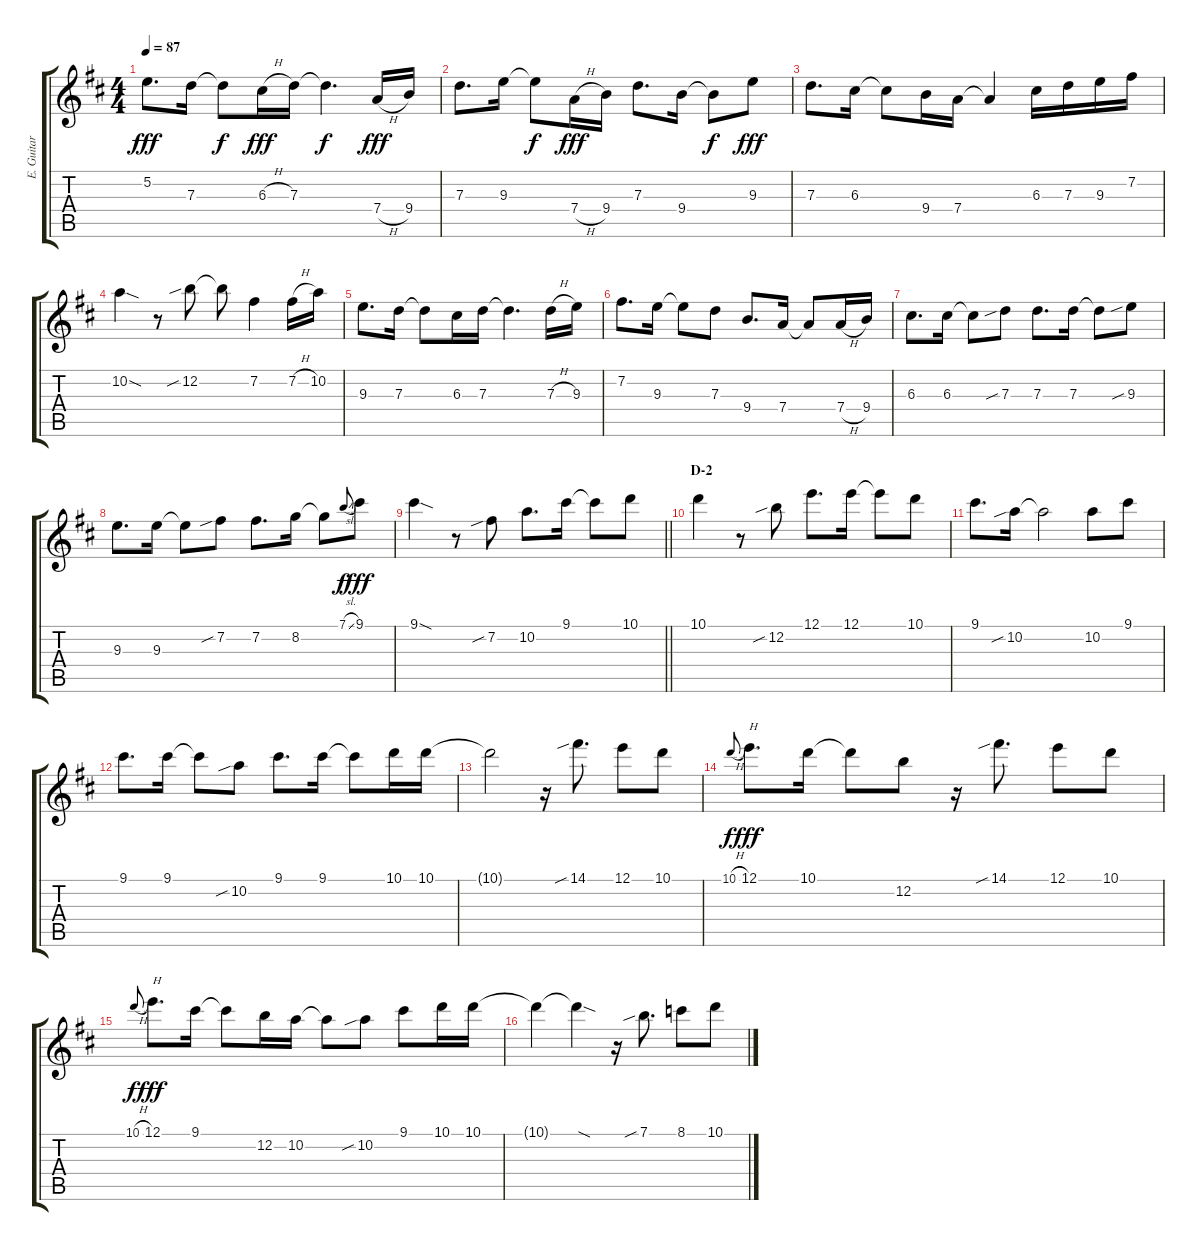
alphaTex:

\track ("E. Guitar" "E. Guitar") {instrument electricguitarclean}
\staff {score tabs}
\tuning (E4 B3 G3 D3 A2 E2) {hide}
\ts (4 4)
\tempo 87
\clef g2
\ks d
5.2.8{d dy fff} 7.3.16 7.3{t}.8{dy f} 6.3{h}.16{dy fff} 7.3.16 7.3{t}.4{d dy f} 7.4{h}.16{dy fff} 9.4.16 |
7.3.8{d} 9.3.16 9.3{t}.8{dy f} 7.4{h}.16{dy fff} 9.4.16 7.3.8{d} 9.4.16 9.4{t}.8{dy f} 9.3.8{dy fff} |
7.3.8{d} 6.3.16 6.3{t}.8 9.4.16 7.4.16 7.4{t}.4 6.3.16 7.3.16 9.3.16 7.2.16 |
10.2{sod}.4 r.8 12.2{sib}.8 12.2{t}.8 7.2.4 7.2{h}.16 10.2.16 |
9.3.8{d} 7.3.16 7.3{t}.8 6.3.16 7.3.16 7.3{t}.4{d} 7.3{h}.16 9.3.16 |
7.2.8{d} 9.3.16 9.3{t}.8 7.3.8 9.4.8{d} 7.4.16 7.4{t}.8 7.4{h}.16 9.4.16 |
6.3.8{d} 6.3.16 6.3{t}.8 7.3{sib}.8 7.3.8{d} 7.3.16 7.3{t}.8 9.3{sib}.8 |
9.3.8{d} 9.3.16 9.3{t}.8 7.2{sib}.8 7.2.8{d} 8.2.16 8.2{t}.8 7.1{sl}.8{gr onbeat dy f} 9.1.8{dy fff} |
\barLineRight lightlight
9.1{sod}.4 r.8 7.2{sib}.8 10.2.8{d} 9.1.16 9.1{t}.8 10.1.8 |
\section ("" "D-2")
10.1.4 r.8 12.2{sib}.8 12.1.8{d} 12.1.16 12.1{t}.8 10.1.8 |
9.1.8{d} 10.2{sib}.16 10.2{t}.2 10.2.8 9.1.8 |
9.1.8{d} 9.1.16 9.1{t}.8 10.2{sib}.8 9.1.8{d} 9.1.16 9.1{t}.8 10.1.16 10.1.16 |
10.1{t}.2 r.16 14.1{sib}.8{d} 12.1.8 10.1.8 |
10.1{h}.8{gr onbeat dy f} 12.1.8{d txt "H" dy fff} 10.1.16 10.1{t}.8 12.2.8 r.16 14.1{sib}.8{d} 12.1.8 10.1.8 |
10.1{h}.8{gr onbeat dy f} 12.1.8{d txt "H" dy fff} 9.1.16 9.1{t}.8 12.2.16 10.2.16 10.2{t}.8 10.2{sib}.8 9.1.8 10.1.16 10.1.16 |
10.1{t}.4 10.1{sod t}.4 r.16 7.1{sib}.8{d} 8.1.8 10.1.8
